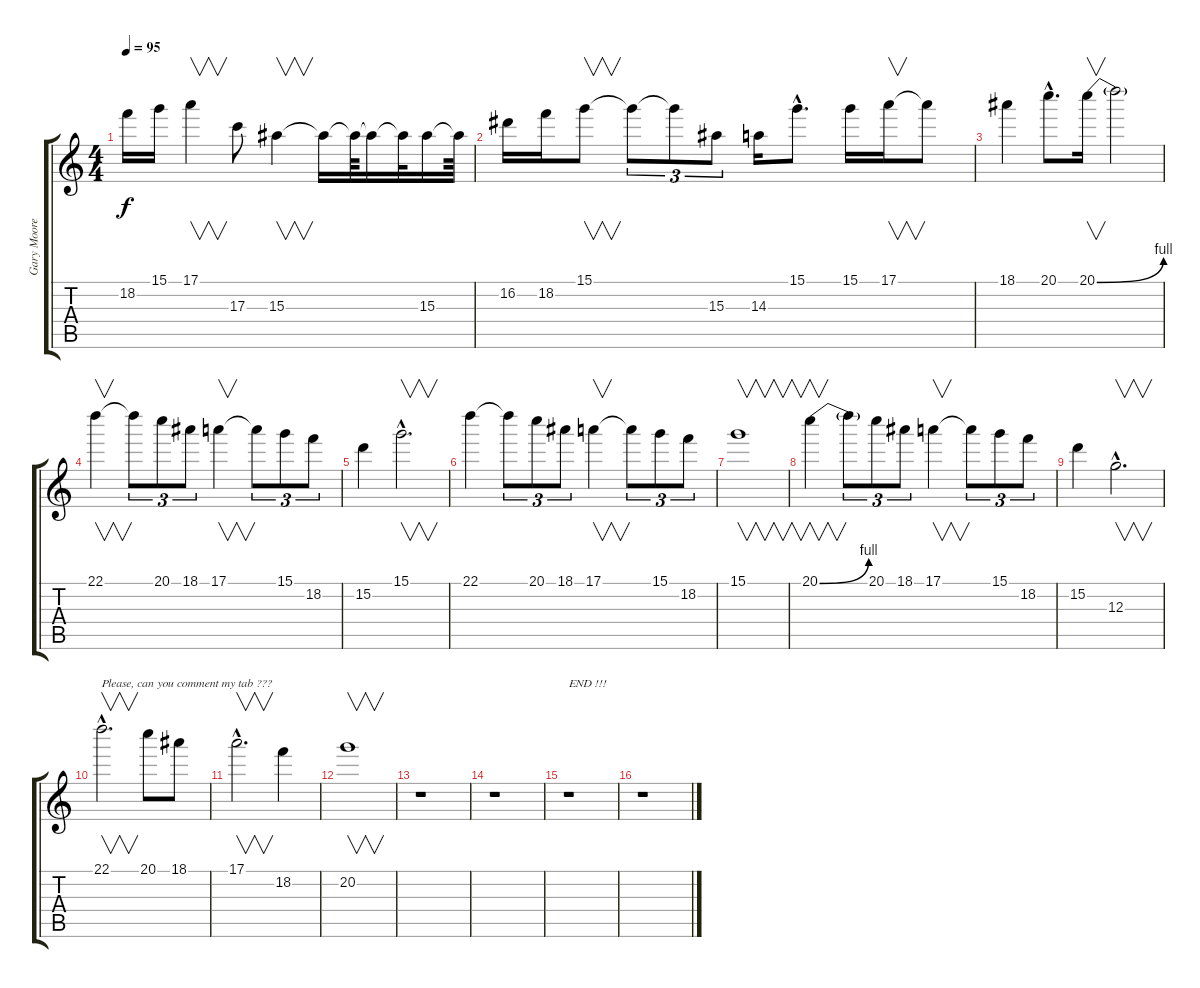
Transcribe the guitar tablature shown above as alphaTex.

\track ("Gary Moore" "Gary Moore") {instrument distortionguitar}
\staff {score tabs}
\tuning (E4 B3 G3 D3 A2 E2) {hide}
\ts (4 4)
\tempo 95
\clef g2
\ks c
18.2.16{dy f} 15.1.16 17.1.4{v} 17.3.8 15.3.4{v} 15.3{t}.16 15.3{t}.64 15.3{t}.16 15.3{t}.32 15.3.16 15.3{t}.64 |
16.2.16 18.2.16 15.1.8{v} 15.1{t}.8{tu (3 2)} 15.1{t}.8{tu (3 2)} 15.3.8{tu (3 2)} 14.3.16 15.1{hac}.8{d} 15.1.16 17.1.16{v} 17.1{t}.8 |
18.1.4 20.1{hac}.8{d} 20.1{be (bend 0 0 60 4)}.16{v} 20.1{t}.2 |
22.1.4{v} 22.1{t}.8{tu (3 2)} 20.1.8{tu (3 2)} 18.1.8{tu (3 2)} 17.1.4{v} 17.1{t}.8{tu (3 2)} 15.1.8{tu (3 2)} 18.2.8{tu (3 2)} |
15.2.4 15.1{hac}.2{v d} |
22.1.4 22.1{t}.8{tu (3 2)} 20.1.8{tu (3 2)} 18.1.8{tu (3 2)} 17.1.4{v} 17.1{t}.8{tu (3 2)} 15.1.8{tu (3 2)} 18.2.8{tu (3 2)} |
15.1.1{v} |
20.1{be (bend 0 0 60 4)}.4{v} 20.1{t}.8{tu (3 2)} 20.1.8{tu (3 2)} 18.1.8{tu (3 2)} 17.1.4{v} 17.1{t}.8{tu (3 2)} 15.1.8{tu (3 2)} 18.2.8{tu (3 2)} |
15.2.4 12.3{hac}.2{v d} |
22.1{hac}.2{v d txt "Please, can you comment my tab ???"} 20.1.8 18.1.8 |
17.1{hac}.2{v d} 18.2.4 |
20.2.1{v} |
r.1 |
r.1 |
r.1{txt "END !!!"} |
r.1
